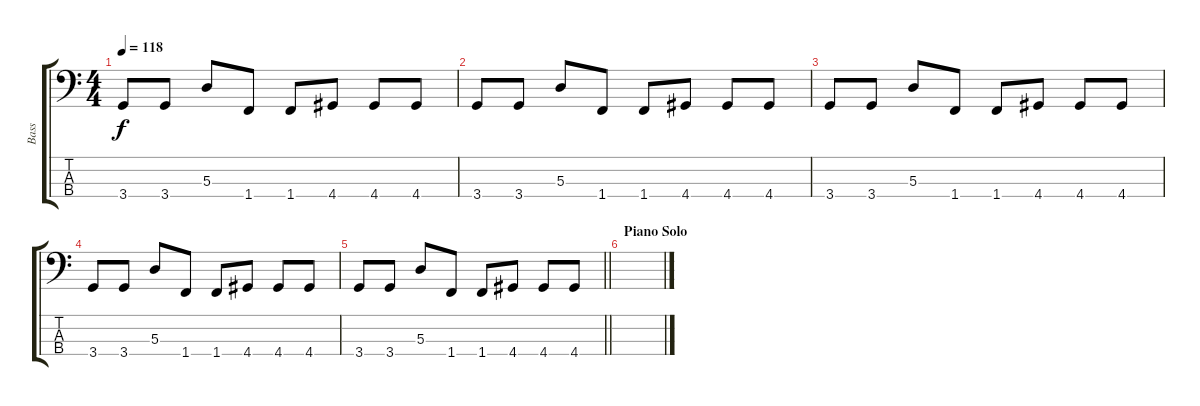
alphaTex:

\track ("Bass" "Bass") {instrument electricbassfinger}
\staff {score tabs}
\tuning (G2 D2 A1 E1) {hide}
\ts (4 4)
\tempo 118
\clef f4
\ks c
3.4.8{dy f} 3.4.8 5.3.8 1.4.8 1.4.8 4.4.8 4.4.8 4.4.8 |
3.4.8 3.4.8 5.3.8 1.4.8 1.4.8 4.4.8 4.4.8 4.4.8 |
3.4.8 3.4.8 5.3.8 1.4.8 1.4.8 4.4.8 4.4.8 4.4.8 |
3.4.8 3.4.8 5.3.8 1.4.8 1.4.8 4.4.8 4.4.8 4.4.8 |
\barLineRight lightlight
3.4.8 3.4.8 5.3.8 1.4.8 1.4.8 4.4.8 4.4.8 4.4.8 |
\section ("" "Piano Solo")
